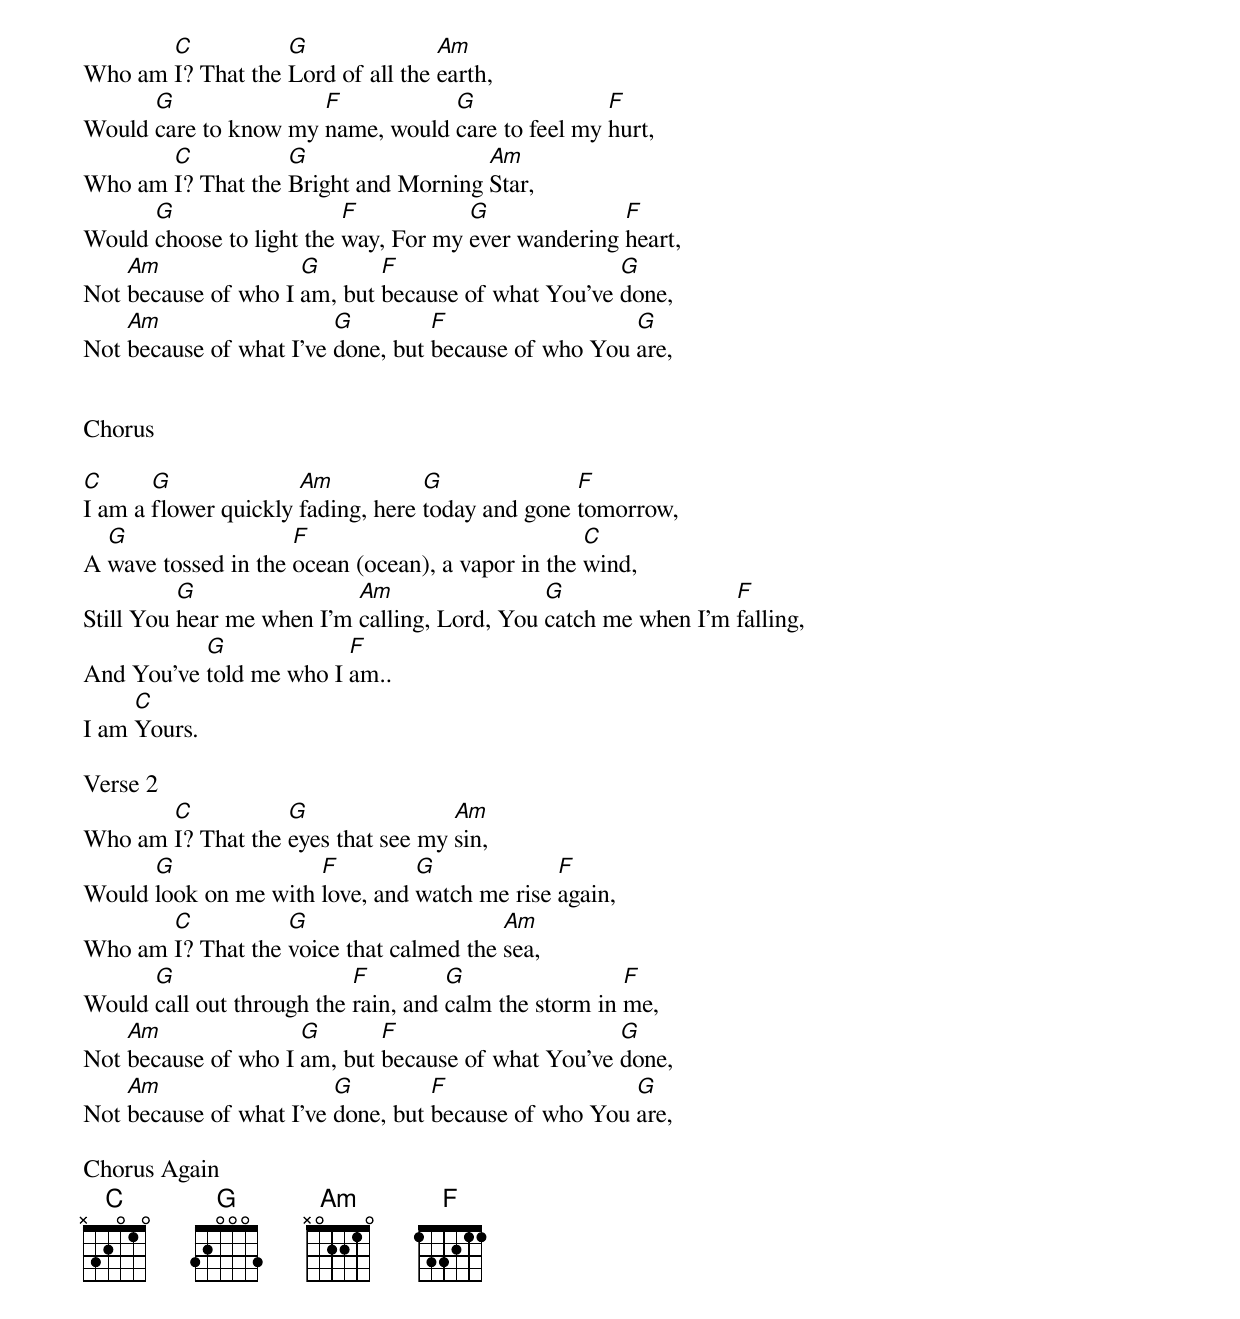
       C           G               Am
Who am I? That the Lord of all the earth,
      G               F           G               F
Would care to know my name, would care to feel my hurt,
       C           G                  Am
Who am I? That the Bright and Morning Star,
      G                   F           G              F
Would choose to light the way, For my ever wandering heart,
    Am               G       F                      G
Not because of who I am, but because of what You've done,
    Am                   G         F                  G
Not because of what I've done, but because of who You are,


Chorus

C      G              Am           G              F
I am a flower quickly fading, here today and gone tomorrow,
  G                  F                             C
A wave tossed in the ocean (ocean), a vapor in the wind,
          G                Am                 G                 F
Still You hear me when I'm calling, Lord, You catch me when I'm falling,
           G             F
And You've told me who I am..
     C
I am Yours.

Verse 2
       C           G                Am
Who am I? That the eyes that see my sin,
      G               F         G             F
Would look on me with love, and watch me rise again,
       C           G                     Am
Who am I? That the voice that calmed the sea,
      G                    F         G                 F
Would call out through the rain, and calm the storm in me,
    Am               G       F                      G
Not because of who I am, but because of what You've done,
    Am                   G         F                  G
Not because of what I've done, but because of who You are,

Chorus Again
